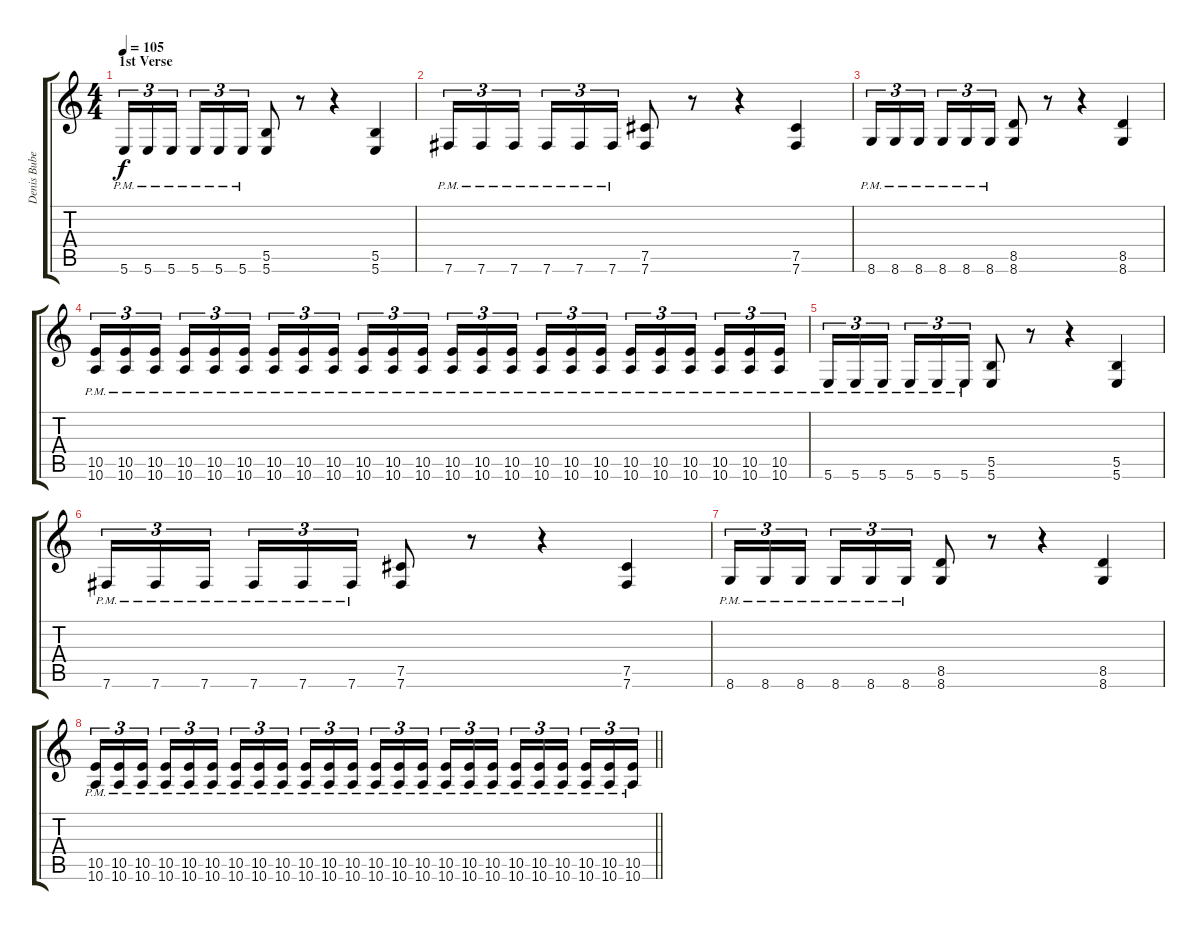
\track ("Denis Bubel " "Denis Bube") {instrument distortionguitar}
\staff {score tabs}
\tuning (Db4 Ab3 E3 B2 Gb2 B1) {hide}
\ts (4 4)
\section ("" "1st Verse")
\tempo 105
\clef g2
\ks c
5.6{pm}.16{tu (3 2) dy f} 5.6{pm}.16{tu (3 2)} 5.6{pm}.16{tu (3 2) beam splitsecondary} 5.6{pm}.16{tu (3 2)} 5.6{pm}.16{tu (3 2)} 5.6{pm}.16{tu (3 2)} (5.5 5.6).8 r.8 r.4 (5.5 5.6).4 |
7.6{pm}.16{tu (3 2)} 7.6{pm}.16{tu (3 2)} 7.6{pm}.16{tu (3 2) beam splitsecondary} 7.6{pm}.16{tu (3 2)} 7.6{pm}.16{tu (3 2)} 7.6{pm}.16{tu (3 2)} (7.5 7.6).8 r.8 r.4 (7.5 7.6).4 |
8.6{pm}.16{tu (3 2)} 8.6{pm}.16{tu (3 2)} 8.6{pm}.16{tu (3 2) beam splitsecondary} 8.6{pm}.16{tu (3 2)} 8.6{pm}.16{tu (3 2)} 8.6{pm}.16{tu (3 2)} (8.5 8.6).8 r.8 r.4 (8.5 8.6).4 |
(10.5{pm} 10.6{pm}).16{tu (3 2)} (10.5{pm} 10.6{pm}).16{tu (3 2)} (10.5{pm} 10.6{pm}).16{tu (3 2) beam splitsecondary} (10.5{pm} 10.6{pm}).16{tu (3 2)} (10.5{pm} 10.6{pm}).16{tu (3 2)} (10.5{pm} 10.6{pm}).16{tu (3 2)} (10.5{pm} 10.6{pm}).16{tu (3 2)} (10.5{pm} 10.6{pm}).16{tu (3 2)} (10.5{pm} 10.6{pm}).16{tu (3 2) beam splitsecondary} (10.5{pm} 10.6{pm}).16{tu (3 2)} (10.5{pm} 10.6{pm}).16{tu (3 2)} (10.5{pm} 10.6{pm}).16{tu (3 2)} (10.5{pm} 10.6{pm}).16{tu (3 2)} (10.5{pm} 10.6{pm}).16{tu (3 2)} (10.5{pm} 10.6{pm}).16{tu (3 2) beam splitsecondary} (10.5{pm} 10.6{pm}).16{tu (3 2)} (10.5{pm} 10.6{pm}).16{tu (3 2)} (10.5{pm} 10.6{pm}).16{tu (3 2)} (10.5{pm} 10.6{pm}).16{tu (3 2)} (10.5{pm} 10.6{pm}).16{tu (3 2)} (10.5{pm} 10.6{pm}).16{tu (3 2) beam splitsecondary} (10.5{pm} 10.6{pm}).16{tu (3 2)} (10.5{pm} 10.6{pm}).16{tu (3 2)} (10.5{pm} 10.6{pm}).16{tu (3 2)} |
5.6{pm}.16{tu (3 2)} 5.6{pm}.16{tu (3 2)} 5.6{pm}.16{tu (3 2) beam splitsecondary} 5.6{pm}.16{tu (3 2)} 5.6{pm}.16{tu (3 2)} 5.6{pm}.16{tu (3 2)} (5.5 5.6).8 r.8 r.4 (5.5 5.6).4 |
7.6{pm}.16{tu (3 2)} 7.6{pm}.16{tu (3 2)} 7.6{pm}.16{tu (3 2) beam splitsecondary} 7.6{pm}.16{tu (3 2)} 7.6{pm}.16{tu (3 2)} 7.6{pm}.16{tu (3 2)} (7.5 7.6).8 r.8 r.4 (7.5 7.6).4 |
8.6{pm}.16{tu (3 2)} 8.6{pm}.16{tu (3 2)} 8.6{pm}.16{tu (3 2) beam splitsecondary} 8.6{pm}.16{tu (3 2)} 8.6{pm}.16{tu (3 2)} 8.6{pm}.16{tu (3 2)} (8.5 8.6).8 r.8 r.4 (8.5 8.6).4 |
\barLineRight lightlight
(10.5{pm} 10.6{pm}).16{tu (3 2)} (10.5{pm} 10.6{pm}).16{tu (3 2)} (10.5{pm} 10.6{pm}).16{tu (3 2) beam splitsecondary} (10.5{pm} 10.6{pm}).16{tu (3 2)} (10.5{pm} 10.6{pm}).16{tu (3 2)} (10.5{pm} 10.6{pm}).16{tu (3 2)} (10.5{pm} 10.6{pm}).16{tu (3 2)} (10.5{pm} 10.6{pm}).16{tu (3 2)} (10.5{pm} 10.6{pm}).16{tu (3 2) beam splitsecondary} (10.5{pm} 10.6{pm}).16{tu (3 2)} (10.5{pm} 10.6{pm}).16{tu (3 2)} (10.5{pm} 10.6{pm}).16{tu (3 2)} (10.5{pm} 10.6{pm}).16{tu (3 2)} (10.5{pm} 10.6{pm}).16{tu (3 2)} (10.5{pm} 10.6{pm}).16{tu (3 2) beam splitsecondary} (10.5{pm} 10.6{pm}).16{tu (3 2)} (10.5{pm} 10.6{pm}).16{tu (3 2)} (10.5{pm} 10.6{pm}).16{tu (3 2)} (10.5{pm} 10.6{pm}).16{tu (3 2)} (10.5{pm} 10.6{pm}).16{tu (3 2)} (10.5{pm} 10.6{pm}).16{tu (3 2) beam splitsecondary} (10.5{pm} 10.6{pm}).16{tu (3 2)} (10.5{pm} 10.6{pm}).16{tu (3 2)} (10.5{pm} 10.6{pm}).16{tu (3 2)}
